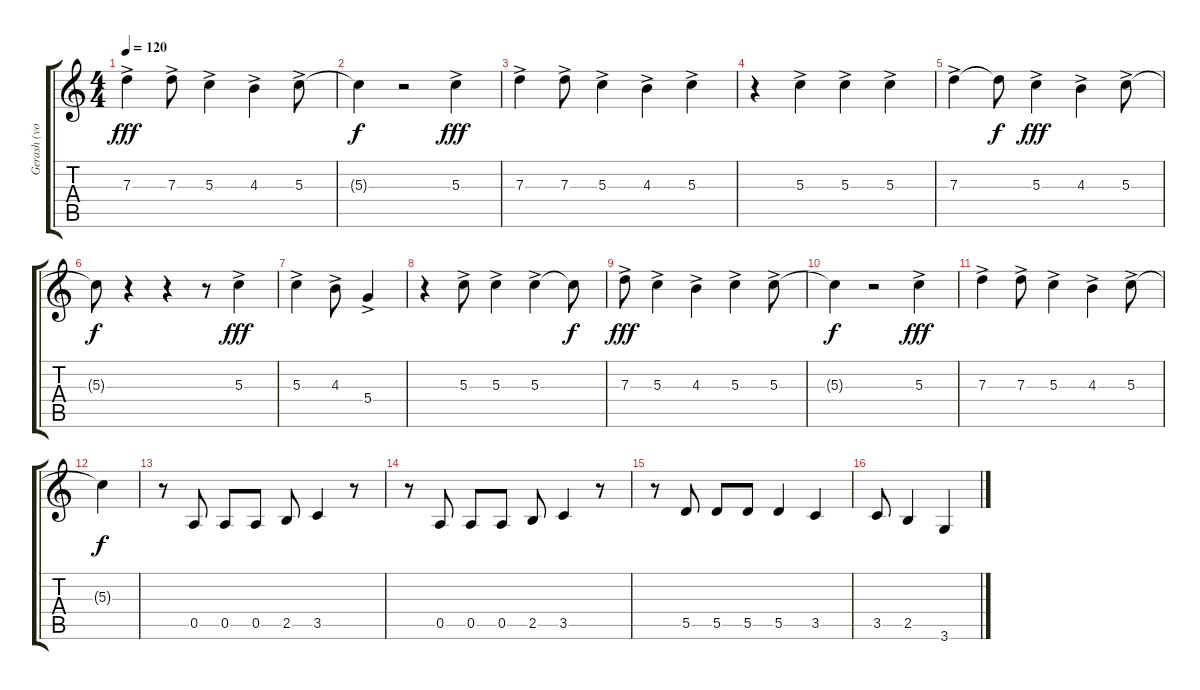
\track ("Gerash (vokal)" "Gerash (vo") {instrument electricguitarjazz}
\staff {score tabs}
\tuning (E4 B3 G3 D3 A2 E2) {hide}
\ts (4 4)
\tempo 120
\clef g2
\ks c
7.3{ac}.4{dy fff} 7.3{ac}.8 5.3{ac}.4 4.3{ac}.4 5.3{ac}.8 |
5.3{t}.4{dy f} r.2 5.3{ac}.4{dy fff} |
7.3{ac}.4 7.3{ac}.8 5.3{ac}.4 4.3{ac}.4 5.3{ac}.4 |
r.4 5.3{ac}.4 5.3{ac}.4 5.3{ac}.4 |
7.3{ac}.4 7.3{t}.8{dy f} 5.3{ac}.4{dy fff} 4.3{ac}.4 5.3{ac}.8 |
5.3{t}.8{dy f} r.4 r.4 r.8 5.3{ac}.4{dy fff} |
5.3{ac}.4 4.3{ac}.8 5.4{ac}.4 |
r.4 5.3{ac}.8 5.3{ac}.4 5.3{ac}.4 5.3{t}.8{dy f} |
7.3{ac}.8{dy fff} 5.3{ac}.4 4.3{ac}.4 5.3{ac}.4 5.3{ac}.8 |
5.3{t}.4{dy f} r.2 5.3{ac}.4{dy fff} |
7.3{ac}.4 7.3{ac}.8 5.3{ac}.4 4.3{ac}.4 5.3{ac}.8 |
5.3{t}.4{dy f} |
r.8 0.5.8 0.5.8 0.5.8 2.5.8 3.5.4 r.8 |
r.8 0.5.8 0.5.8 0.5.8 2.5.8 3.5.4 r.8 |
r.8 5.5.8 5.5.8 5.5.8 5.5.4 3.5.4 |
3.5.8 2.5.4 3.6.4
